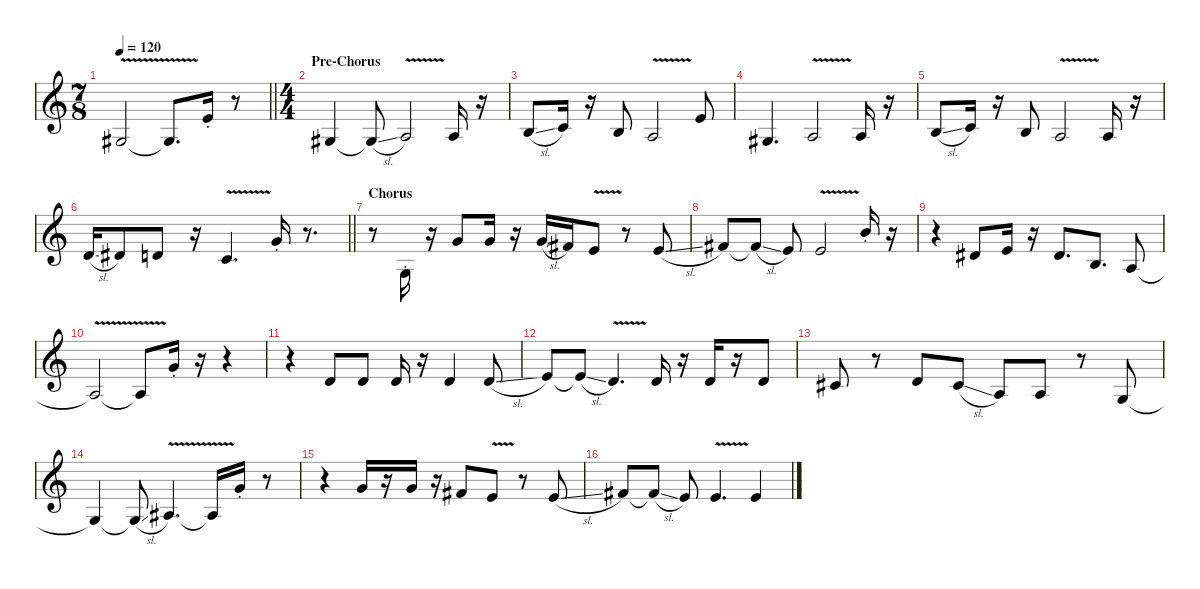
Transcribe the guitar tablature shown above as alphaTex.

\defaultSystemsLayout 4
\hideDynamics
\bracketExtendMode nobrackets
\singleTrackTrackNamePolicy hidden
\multiTrackTrackNamePolicy hidden
\firstSystemTrackNameMode fullname
\firstSystemTrackNameOrientation horizontal
\otherSystemsTrackNameOrientation horizontal
\track ("Mikael Akerfeldt - Vocals" "fl.") {instrument flute}
\staff {score}
\tuning (E4 B3 G3 D3 A2 E2)
\ts (7 8)
\beaming (8 2 2 2 2)
\tempo 120
\clef g2
\barLineRight lightlight
\ks c
6.4{v t acc #}.2{dy f beam Up} 6.4{v t acc #}.8{d beam Up} 9.3{st}.16{beam Up} r.8{beam Up} |
\ts (4 4)
\beaming (8 2 2 2 2)
\section ("" "Pre-Chorus")
6.4{acc #}.4{beam Up} 6.4{sl t acc #}.8{beam Up} 7.4{v}.2{beam Up} 7.4.16{beam Up} r.16{beam Up} |
9.4{sl}.8{beam Up} 10.4.16{beam Up} r.16{beam Up} 9.4.8{beam Up} 7.4{v}.2{beam Up} 9.3.8{beam Up} |
6.4{acc #}.4{d beam Up} 7.4{v}.2{beam Up} 7.4.16{beam Up} r.16{beam Up} |
9.4{sl}.8{beam Up} 10.4.16{beam Up} r.16{beam Up} 9.4.8{beam Up} 7.4{v}.2{beam Up} 7.4.16{beam Up} r.16{beam Up} |
\barLineRight lightlight
7.3{sl}.16{beam Up} 8.3{acc #}.8{beam Up} 7.3.8{beam Up} r.16{beam Up} 5.3{v}.4{d beam Up} 8.2{st}.16{beam Up} r.8{d beam Up} |
\section ("" "Chorus")
r.8{beam Down} 10.5{st}.16{beam Up} r.16{beam Up} 8.2.8{beam Up} 8.2.16{beam Up} r.16{beam Up} 8.2{sl}.16{beam Up} 7.2{acc #}.16{beam Up} 9.3{v}.8{beam Up} r.8{beam Up} 9.3{sl}.8{beam Up} |
11.3{acc #}.8{beam Up} 11.3{sl t acc #}.8{beam Up} 9.3.8{beam Up} 9.3{v}.2{beam Up} 7.1{st}.16{beam Up} r.16{beam Up} |
r.4{beam Down} 8.3{acc #}.8{beam Up} 9.3.16{beam Up} r.16{beam Up} 8.3{acc #}.8{d beam Up} 9.4.8{d beam Up} 7.4.8{beam Up} |
7.4{v t}.2{beam Up} 7.4{v t}.8{beam Up} 8.2{st}.16{beam Up} r.16{beam Up} r.4{beam Up} |
r.4{beam Down} 7.3.8{beam Up} 7.3.8{beam Up} 7.3.16{beam Up} r.16{beam Up} 7.3.4{beam Up} 7.3{sl}.8{beam Up} |
9.3.8{beam Up} 9.3{sl t}.8{beam Up} 7.3{v}.4{d beam Up} 7.3.16{beam Up} r.16{beam Up} 7.3.16{beam Up} r.16{beam Up} 7.3.8{beam Up} |
6.3{acc #}.8{beam Up} r.8{beam Up} 7.3.8{beam Up} 6.3{sl acc #}.8{beam Up} 2.3.8{beam Up} 2.3.8{beam Up} r.8{beam Up} 5.4.8{beam Up} |
5.4{t}.4{beam Up} 5.4{sl t}.8{beam Up} 8.4{v acc #}.4{d beam Up} 8.4{v t acc #}.16{beam Up} 8.2{st}.16{beam Up} r.8{beam Up} |
r.4{beam Down} 8.2.16{beam Up} r.16{beam Up} 8.2.16{beam Up} r.16{beam Up} 7.2{acc #}.8{beam Up} 9.3{v}.8{beam Up} r.8{beam Up} 9.3{sl}.8{beam Up} |
11.3{acc #}.8{beam Up} 11.3{sl t acc #}.8{beam Up} 9.3.8{beam Up} 9.3{v}.4{d beam Up} 9.3.4{beam Up}
